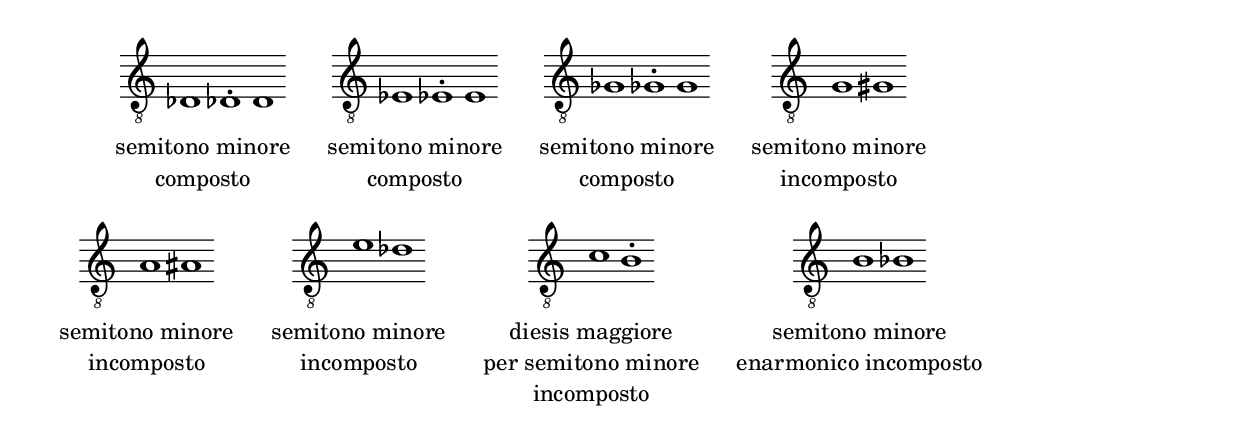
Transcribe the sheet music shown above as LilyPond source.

\version "2.22.2"

% Auto generated file

\header {
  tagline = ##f
}

dot = {
   \once \override Script.add-stem-support = ##f
   \once \override Script.toward-stem-shift = 0
   \once \override Script.skyline-horizontal-padding = 0
   \once \override Script.direction = 1
   \once \override Script.font-size = 1
}

\markup {
  \center-column {
    \line {
      \center-align
      \fontsize#3 { \concat { \normal-text ""} }
    }
    \null
    \line {
      \center-column {

        \line {
          \score {
            <<
              \new Staff \with { instrumentName = ""} {
                \override Staff.TimeSignature.stencil = ##f
                \override Staff.NoteHead.style = #'baroque
                \accidentalStyle Score.forget
                \override Rest.style = #'default
                \override NoteHead.style = #'default
                \cadenzaOn
                \clef "treble_8"
                \key c #`((0 . ,NATURAL) (1 . ,NATURAL) (2 . ,NATURAL)
                          (3 . ,NATURAL) (4 . ,NATURAL) (5 . ,NATURAL)
                          (6 . ,NATURAL))  des1   \dot des1-.   d1  
                \cadenzaOff
              }
            >>
            \layout {
              \context {
                \Score
                \override SpacingSpanner.common-shortest-duration = #(ly:make-moment 1)
              }
            }
          }
        }
        \null
        \line {
          \left-align {  \normal-text "semitono minore" }
        }
        \line {
          \left-align {  \normal-text "composto" }
        }

      }
      \hspace #3 
      \center-column {

        \line {
          \score {
            <<
              \new Staff \with { instrumentName = ""} {
                \override Staff.TimeSignature.stencil = ##f
                \override Staff.NoteHead.style = #'baroque
                \accidentalStyle Score.forget
                \override Rest.style = #'default
                \override NoteHead.style = #'default
                \cadenzaOn
                \clef "treble_8"
                \key c #`((0 . ,NATURAL) (1 . ,NATURAL) (2 . ,NATURAL)
                          (3 . ,NATURAL) (4 . ,NATURAL) (5 . ,NATURAL)
                          (6 . ,NATURAL))  es1   \dot es1-.   e1  
                \cadenzaOff
              }
            >>
            \layout {
              \context {
                \Score
                \override SpacingSpanner.common-shortest-duration = #(ly:make-moment 1)
              }
            }
          }
        }
        \null
        \line {
          \left-align {  \normal-text "semitono minore" }
        }
        \line {
          \left-align {  \normal-text "composto" }
        }

      }
      \hspace #3 
      \center-column {

        \line {
          \score {
            <<
              \new Staff \with { instrumentName = ""} {
                \override Staff.TimeSignature.stencil = ##f
                \override Staff.NoteHead.style = #'baroque
                \accidentalStyle Score.forget
                \override Rest.style = #'default
                \override NoteHead.style = #'default
                \cadenzaOn
                \clef "treble_8"
                \key c #`((0 . ,NATURAL) (1 . ,NATURAL) (2 . ,NATURAL)
                          (3 . ,NATURAL) (4 . ,NATURAL) (5 . ,NATURAL)
                          (6 . ,NATURAL))  ges1   \dot ges1-.   g1  
                \cadenzaOff
              }
            >>
            \layout {
              \context {
                \Score
                \override SpacingSpanner.common-shortest-duration = #(ly:make-moment 1)
              }
            }
          }
        }
        \null
        \line {
          \left-align {  \normal-text "semitono minore" }
        }
        \line {
          \left-align {  \normal-text "composto" }
        }

      }
      \hspace #3 
      \center-column {

        \line {
          \score {
            <<
              \new Staff \with { instrumentName = ""} {
                \override Staff.TimeSignature.stencil = ##f
                \override Staff.NoteHead.style = #'baroque
                \accidentalStyle Score.forget
                \override Rest.style = #'default
                \override NoteHead.style = #'default
                \cadenzaOn
                \clef "treble_8"
                \key c #`((0 . ,NATURAL) (1 . ,NATURAL) (2 . ,NATURAL)
                          (3 . ,NATURAL) (4 . ,NATURAL) (5 . ,NATURAL)
                          (6 . ,NATURAL))  g1   gis1  
                \cadenzaOff
              }
            >>
            \layout {
              \context {
                \Score
                \override SpacingSpanner.common-shortest-duration = #(ly:make-moment 1)
              }
            }
          }
        }
        \null
        \line {
          \left-align {  \normal-text "semitono minore" }
        }
        \line {
          \left-align {  \normal-text "incomposto" }
        }

      }
      \hspace #3 
    }
    \null
    \null
    \line {      \center-column {

        \line {
          \score {
            <<
              \new Staff \with { instrumentName = ""} {
                \override Staff.TimeSignature.stencil = ##f
                \override Staff.NoteHead.style = #'baroque
                \accidentalStyle Score.forget
                \override Rest.style = #'default
                \override NoteHead.style = #'default
                \cadenzaOn
                \clef "treble_8"
                \key c #`((0 . ,NATURAL) (1 . ,NATURAL) (2 . ,NATURAL)
                          (3 . ,NATURAL) (4 . ,NATURAL) (5 . ,NATURAL)
                          (6 . ,NATURAL))  a1   ais1  
                \cadenzaOff
              }
            >>
            \layout {
              \context {
                \Score
                \override SpacingSpanner.common-shortest-duration = #(ly:make-moment 1)
              }
            }
          }
        }
        \null
        \line {
          \left-align {  \normal-text "semitono minore" }
        }
        \line {
          \left-align {  \normal-text "incomposto" }
        }

      }
      \hspace #3 
      \center-column {

        \line {
          \score {
            <<
              \new Staff \with { instrumentName = ""} {
                \override Staff.TimeSignature.stencil = ##f
                \override Staff.NoteHead.style = #'baroque
                \accidentalStyle Score.forget
                \override Rest.style = #'default
                \override NoteHead.style = #'default
                \cadenzaOn
                \clef "treble_8"
                \key c #`((0 . ,NATURAL) (1 . ,NATURAL) (2 . ,NATURAL)
                          (3 . ,NATURAL) (4 . ,NATURAL) (5 . ,NATURAL)
                          (6 . ,NATURAL))  e'1   des'1  
                \cadenzaOff
              }
            >>
            \layout {
              \context {
                \Score
                \override SpacingSpanner.common-shortest-duration = #(ly:make-moment 1)
              }
            }
          }
        }
        \null
        \line {
          \left-align {  \normal-text "semitono minore" }
        }
        \line {
          \left-align {  \normal-text "incomposto" }
        }

      }
      \hspace #3 
      \center-column {

        \line {
          \score {
            <<
              \new Staff \with { instrumentName = ""} {
                \override Staff.TimeSignature.stencil = ##f
                \override Staff.NoteHead.style = #'baroque
                \accidentalStyle Score.forget
                \override Rest.style = #'default
                \override NoteHead.style = #'default
                \cadenzaOn
                \clef "treble_8"
                \key c #`((0 . ,NATURAL) (1 . ,NATURAL) (2 . ,NATURAL)
                          (3 . ,NATURAL) (4 . ,NATURAL) (5 . ,NATURAL)
                          (6 . ,NATURAL))  c'1   \dot b1-.  
                \cadenzaOff
              }
            >>
            \layout {
              \context {
                \Score
                \override SpacingSpanner.common-shortest-duration = #(ly:make-moment 1)
              }
            }
          }
        }
        \null
        \line {
          \left-align {  \normal-text "diesis maggiore" }
        }
        \line {
          \left-align {  \normal-text "per semitono minore" }
        }
        \line {
          \left-align {  \normal-text "incomposto" }
        }

      }
      \hspace #3 
      \center-column {

        \line {
          \score {
            <<
              \new Staff \with { instrumentName = ""} {
                \override Staff.TimeSignature.stencil = ##f
                \override Staff.NoteHead.style = #'baroque
                \accidentalStyle Score.forget
                \override Rest.style = #'default
                \override NoteHead.style = #'default
                \cadenzaOn
                \clef "treble_8"
                \key c #`((0 . ,NATURAL) (1 . ,NATURAL) (2 . ,NATURAL)
                          (3 . ,NATURAL) (4 . ,NATURAL) (5 . ,NATURAL)
                          (6 . ,NATURAL))  b1   bes1  
                \cadenzaOff
              }
            >>
            \layout {
              \context {
                \Score
                \override SpacingSpanner.common-shortest-duration = #(ly:make-moment 1)
              }
            }
          }
        }
        \null
        \line {
          \left-align {  \normal-text "semitono minore" }
        }
        \line {
          \left-align {  \normal-text "enarmonico incomposto" }
        }

      }
      \hspace #3 

    }
  }
}